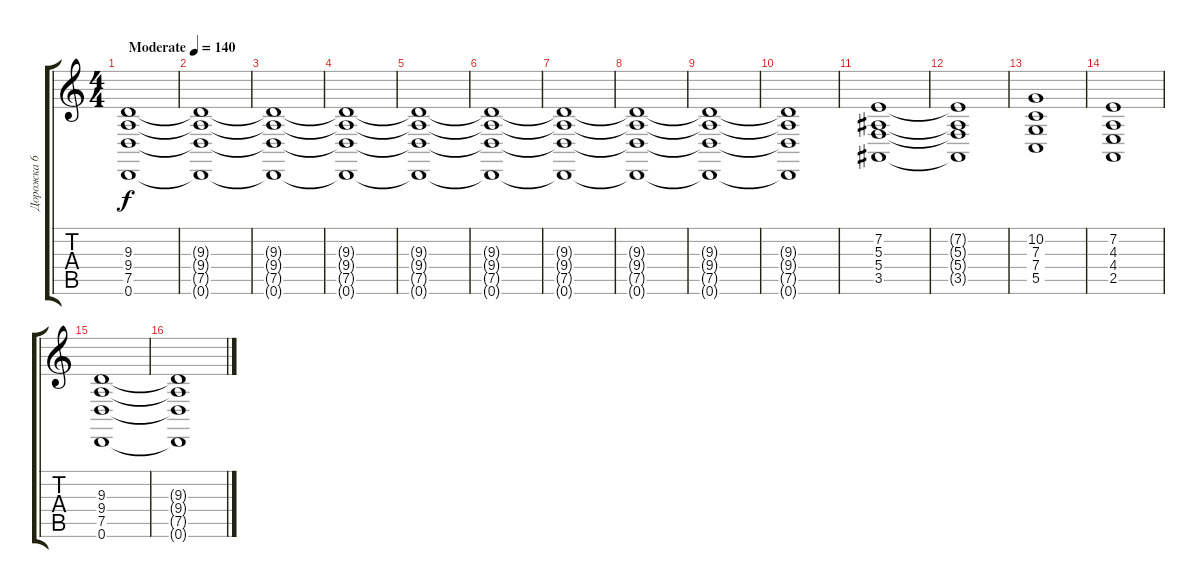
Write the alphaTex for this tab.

\track ("Дорожка 6" "Дорожка 6") {instrument stringensemble1}
\staff {score tabs}
\tuning (D4 A3 F3 C3 G2 D2) {hide}
\ts (4 4)
\tempo (140 "Moderate")
\clef g2
\ks c
(9.3 9.4 7.5 0.6).1{dy f instrument stringensemble1} |
(9.3{t} 9.4{t} 7.5{t} 0.6{t}).1 |
(9.3{t} 9.4{t} 7.5{t} 0.6{t}).1 |
(9.3{t} 9.4{t} 7.5{t} 0.6{t}).1 |
(9.3{t} 9.4{t} 7.5{t} 0.6{t}).1 |
(9.3{t} 9.4{t} 7.5{t} 0.6{t}).1 |
(9.3{t} 9.4{t} 7.5{t} 0.6{t}).1 |
(9.3{t} 9.4{t} 7.5{t} 0.6{t}).1 |
(9.3{t} 9.4{t} 7.5{t} 0.6{t}).1 |
(9.3{t} 9.4{t} 7.5{t} 0.6{t}).1 |
(7.2 5.3 5.4 3.5).1 |
(7.2{t} 5.3{t} 5.4{t} 3.5{t}).1 |
(10.2 7.3 7.4 5.5).1 |
(7.2 4.3 4.4 2.5).1 |
(9.3 9.4 7.5 0.6).1 |
(9.3{t} 9.4{t} 7.5{t} 0.6{t}).1
